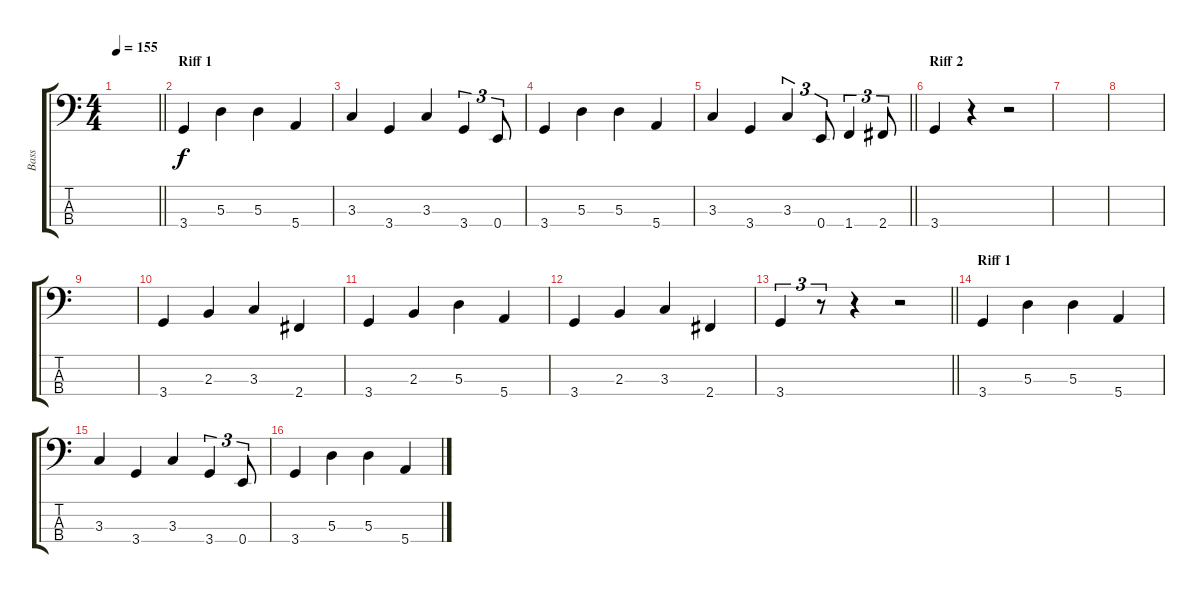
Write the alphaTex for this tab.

\track ("Bass" "Bass") {instrument electricbassfinger}
\staff {score tabs}
\tuning (G2 D2 A1 E1) {hide}
\ts (4 4)
\tempo 155
\clef f4
\barLineRight lightlight
\ks c
|
\section ("" "Riff 1")
3.4.4 5.3.4 5.3.4 5.4.4 |
3.3.4 3.4.4 3.3.4 3.4.4{tu (3 2)} 0.4.8{tu (3 2)} |
3.4.4 5.3.4 5.3.4 5.4.4 |
\barLineRight lightlight
3.3.4 3.4.4 3.3.4{tu (3 2)} 0.4.8{tu (3 2)} 1.4.4{tu (3 2)} 2.4.8{tu (3 2)} |
\section ("" "Riff 2")
3.4.4 r.4 r.2 |
|
|
|
3.4.4 2.3.4 3.3.4 2.4.4 |
3.4.4 2.3.4 5.3.4 5.4.4 |
3.4.4 2.3.4 3.3.4 2.4.4 |
\barLineRight lightlight
3.4.4{tu (3 2)} r.8{tu (3 2)} r.4 r.2 |
\section ("" "Riff 1")
3.4.4 5.3.4 5.3.4 5.4.4 |
3.3.4 3.4.4 3.3.4 3.4.4{tu (3 2)} 0.4.8{tu (3 2)} |
3.4.4 5.3.4 5.3.4 5.4.4
